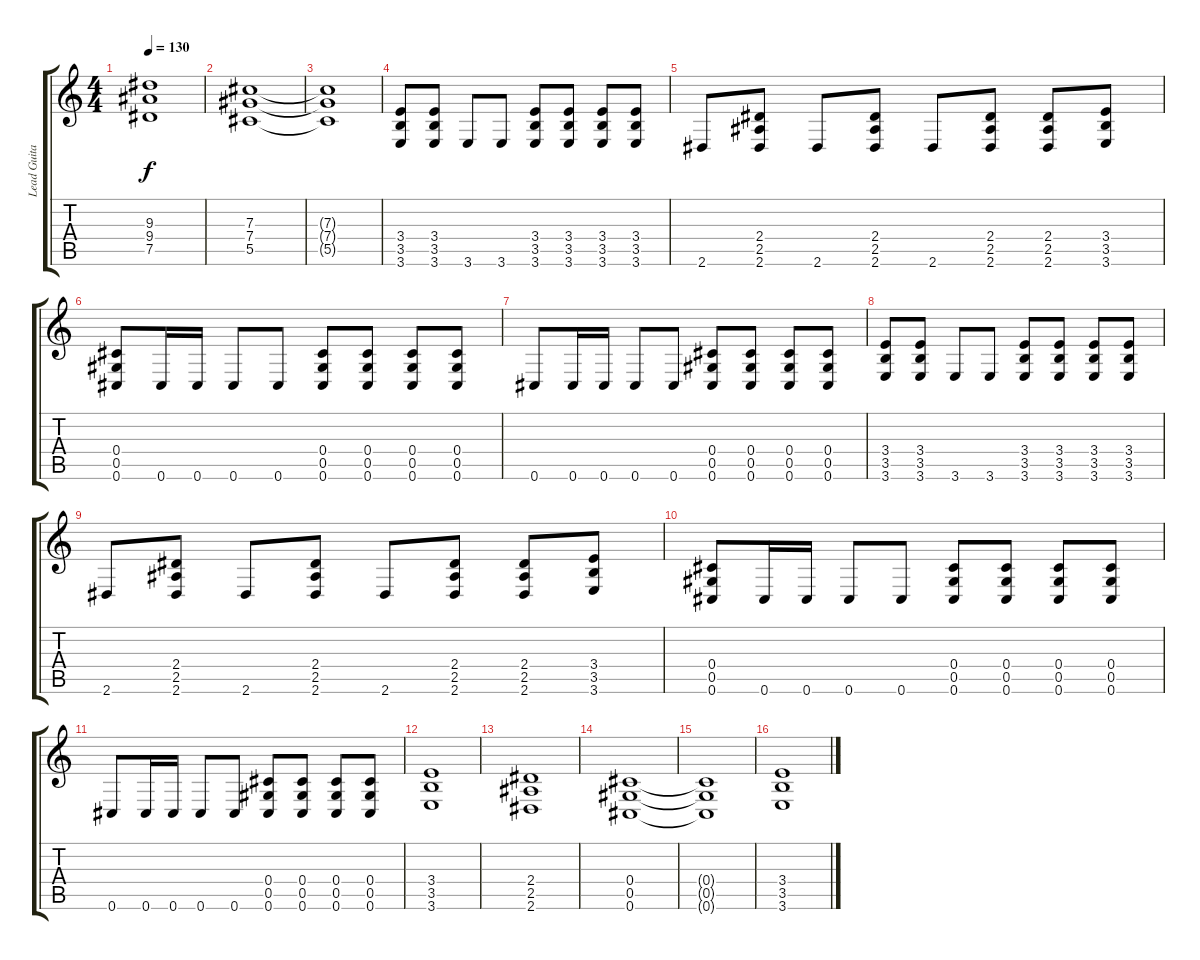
\track ("Lead Guitar" "Lead Guita") {instrument overdrivenguitar}
\staff {score tabs}
\tuning (Eb4 Bb3 Gb3 Db3 Ab2 Db2) {hide}
\ts (4 4)
\tempo 130
\clef g2
\ks c
(9.3 9.4 7.5).1{dy f} |
(7.3 7.4 5.5).1 |
(7.3{t} 7.4{t} 5.5{t}).1 |
(3.4 3.5 3.6).8 (3.4 3.5 3.6).8 3.6.8 3.6.8 (3.4 3.5 3.6).8 (3.4 3.5 3.6).8 (3.4 3.5 3.6).8 (3.4 3.5 3.6).8 |
2.6.8 (2.4 2.5 2.6).8 2.6.8 (2.4 2.5 2.6).8 2.6.8 (2.4 2.5 2.6).8 (2.4 2.5 2.6).8 (3.4 3.5 3.6).8 |
(0.4 0.5 0.6).8 0.6.16 0.6.16 0.6.8 0.6.8 (0.4 0.5 0.6).8 (0.4 0.5 0.6).8 (0.4 0.5 0.6).8 (0.4 0.5 0.6).8 |
0.6.8 0.6.16 0.6.16 0.6.8 0.6.8 (0.4 0.5 0.6).8 (0.4 0.5 0.6).8 (0.4 0.5 0.6).8 (0.4 0.5 0.6).8 |
(3.4 3.5 3.6).8 (3.4 3.5 3.6).8 3.6.8 3.6.8 (3.4 3.5 3.6).8 (3.4 3.5 3.6).8 (3.4 3.5 3.6).8 (3.4 3.5 3.6).8 |
2.6.8 (2.4 2.5 2.6).8 2.6.8 (2.4 2.5 2.6).8 2.6.8 (2.4 2.5 2.6).8 (2.4 2.5 2.6).8 (3.4 3.5 3.6).8 |
(0.4 0.5 0.6).8 0.6.16 0.6.16 0.6.8 0.6.8 (0.4 0.5 0.6).8 (0.4 0.5 0.6).8 (0.4 0.5 0.6).8 (0.4 0.5 0.6).8 |
0.6.8 0.6.16 0.6.16 0.6.8 0.6.8 (0.4 0.5 0.6).8 (0.4 0.5 0.6).8 (0.4 0.5 0.6).8 (0.4 0.5 0.6).8 |
(3.4 3.5 3.6).1 |
(2.4 2.5 2.6).1 |
(0.4 0.5 0.6).1 |
(0.4{t} 0.5{t} 0.6{t}).1 |
(3.4 3.5 3.6).1
